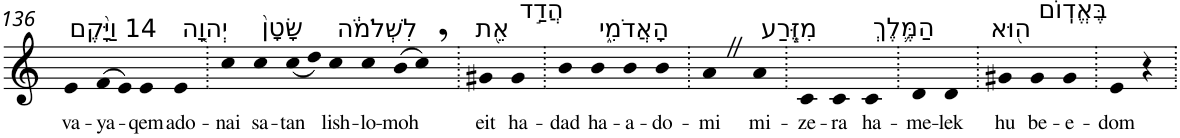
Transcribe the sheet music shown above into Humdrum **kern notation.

**kern	**text
*part1	*part1
*staff1	*staff1
*I"Piano	*
*I'Pno	*
!!LO:PB:g=z
*clefG2	*
*k[]	*
=136	=136
!LO:TX:a:t=14 וַיָּ֨קֶם	!
!	!LO:LY:b
4e	va-
!	!LO:LY:b
(>8f	-ya-
8e)	.
!	!LO:LY:b
4e	-qem
!LO:TX:a:t=יְהוָ֤ה	!
!	!LO:LY:b
4e	ado-
=137.	=137.
!	!LO:LY:b
4cc	-nai
!LO:TX:a:t=שָׂטָן֙	!
!	!LO:LY:b
4cc	sa-
!	!LO:LY:b
(<8cc	-tan
8dd)	.
!LO:TX:a:t=לִשְׁלֹמֹ֔ה	!
!	!LO:LY:b
4cc	lish-
!	!LO:LY:b
4cc	-lo-
!	!LO:LY:b
(>8b	-moh
8cc,)	.
=138.	=138.
!LO:TX:a:t=אֵ֖ת	!
!	!LO:LY:b
4g#X	eit
!LO:TX:a:t=הֲדַ֣ד	!
!	!LO:LY:b
4g#	ha-
=139.	=139.
!	!LO:LY:b
4b	-dad
!LO:TX:a:t=הָאֲדֹמִ֑י	!
!	!LO:LY:b
4b	ha-
!	!LO:LY:b
4b	-a-
!	!LO:LY:b
4b	-do-
=140.	=140.
!	!LO:LY:b
4aZ	-mi
!LO:TX:a:t=מִזֶּ֧רַע	!
!	!LO:LY:b
4a	mi-
=141.	=141.
!	!LO:LY:b
4c	-ze-
!	!LO:LY:b
4c	-ra
!LO:TX:a:t=הַמֶּ֛לֶךְ	!
!	!LO:LY:b
4c	ha-
=142.	=142.
!	!LO:LY:b
4d	-me-
!	!LO:LY:b
4d	-lek
=143.	=143.
!LO:TX:a:t=ה֖וּא	!
!	!LO:LY:b
4g#X	hu
!LO:TX:a:t=בֶּאֱדֽוֹם	!
!	!LO:LY:b
4g#	be-
!	!LO:LY:b
4g#	-e-
=144.	=144.
!	!LO:LY:b
4e	-dom
4r	.
=.	=.
*-	*-
